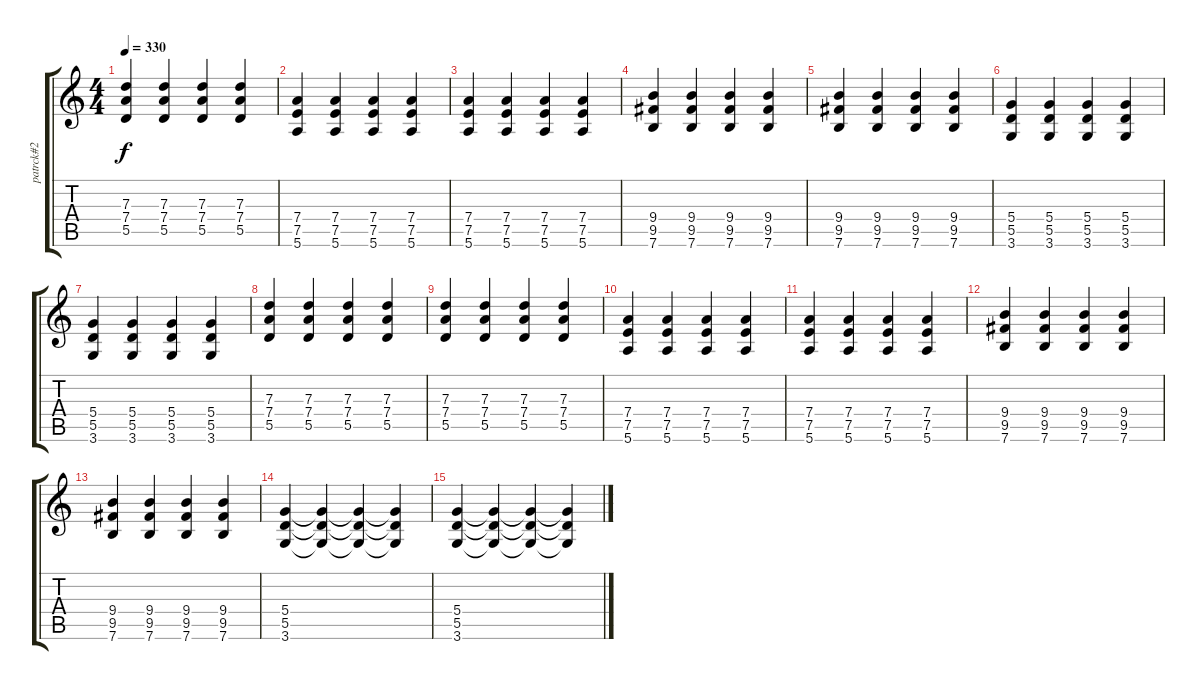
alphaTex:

\track ("patrck#2" "patrck#2") {instrument distortionguitar}
\staff {score tabs}
\tuning (E4 B3 G3 D3 A2 E2) {hide}
\ts (4 4)
\tempo 330
\clef g2
\ks c
(7.3 7.4 5.5).4{dy f} (7.3 7.4 5.5).4 (7.3 7.4 5.5).4 (7.3 7.4 5.5).4 |
(7.4 7.5 5.6).4 (7.4 7.5 5.6).4 (7.4 7.5 5.6).4 (7.4 7.5 5.6).4 |
(7.4 7.5 5.6).4 (7.4 7.5 5.6).4 (7.4 7.5 5.6).4 (7.4 7.5 5.6).4 |
(9.4 9.5 7.6).4 (9.4 9.5 7.6).4 (9.4 9.5 7.6).4 (9.4 9.5 7.6).4 |
(9.4 9.5 7.6).4 (9.4 9.5 7.6).4 (9.4 9.5 7.6).4 (9.4 9.5 7.6).4 |
(5.4 5.5 3.6).4 (5.4 5.5 3.6).4 (5.4 5.5 3.6).4 (5.4 5.5 3.6).4 |
(5.4 5.5 3.6).4 (5.4 5.5 3.6).4 (5.4 5.5 3.6).4 (5.4 5.5 3.6).4 |
(7.3 7.4 5.5).4 (7.3 7.4 5.5).4 (7.3 7.4 5.5).4 (7.3 7.4 5.5).4 |
(7.3 7.4 5.5).4 (7.3 7.4 5.5).4 (7.3 7.4 5.5).4 (7.3 7.4 5.5).4 |
(7.4 7.5 5.6).4 (7.4 7.5 5.6).4 (7.4 7.5 5.6).4 (7.4 7.5 5.6).4 |
(7.4 7.5 5.6).4 (7.4 7.5 5.6).4 (7.4 7.5 5.6).4 (7.4 7.5 5.6).4 |
(9.4 9.5 7.6).4 (9.4 9.5 7.6).4 (9.4 9.5 7.6).4 (9.4 9.5 7.6).4 |
(9.4 9.5 7.6).4 (9.4 9.5 7.6).4 (9.4 9.5 7.6).4 (9.4 9.5 7.6).4 |
(5.4 5.5 3.6).4 (5.4{t} 5.5{t} 3.6{t}).4 (5.4{t} 5.5{t} 3.6{t}).4 (5.4{t} 5.5{t} 3.6{t}).4 |
(5.4 5.5 3.6).4 (5.4{t} 5.5{t} 3.6{t}).4 (5.4{t} 5.5{t} 3.6{t}).4 (5.4{t} 5.5{t} 3.6{t}).4
